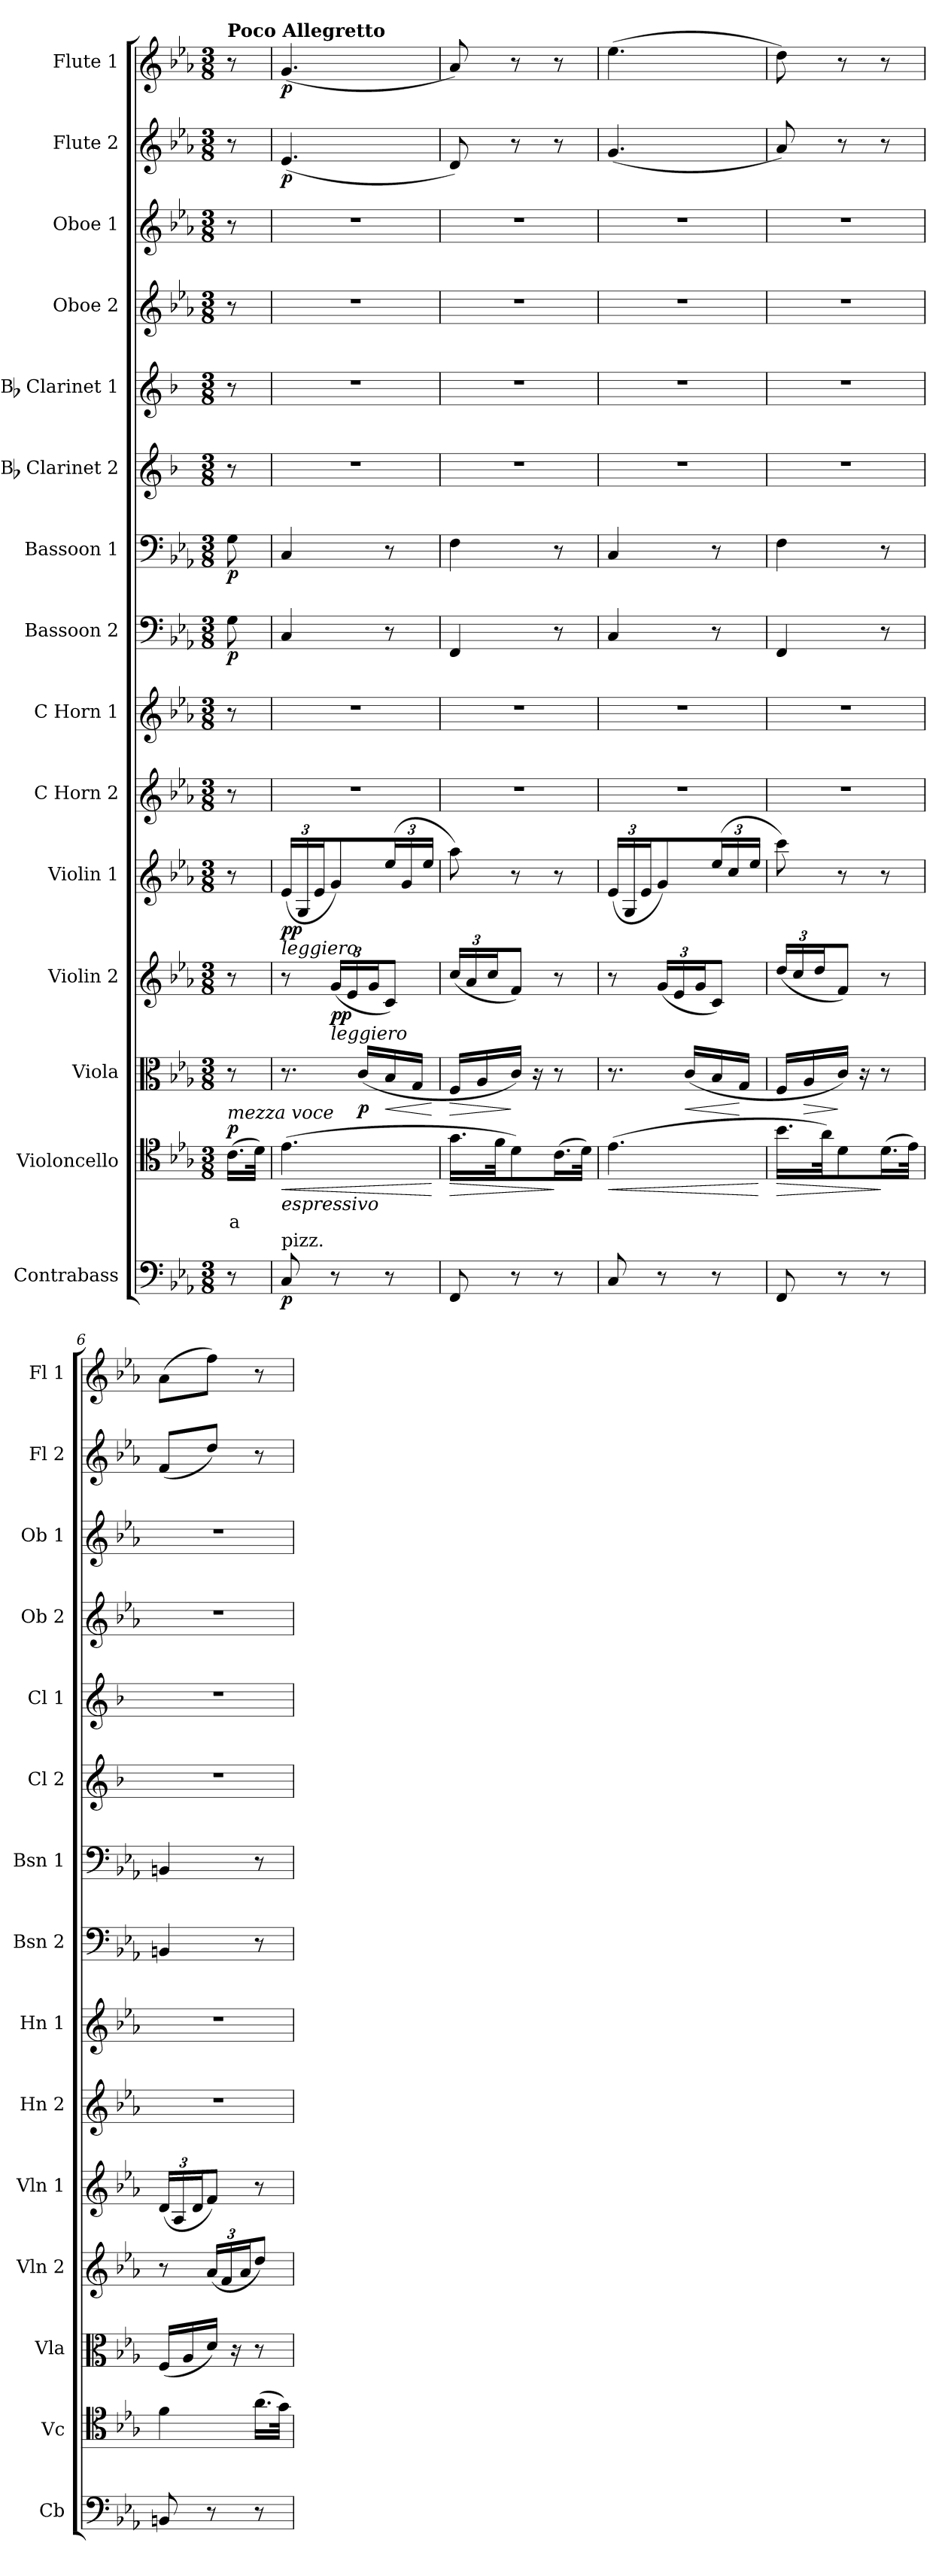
**kern	**dynam	**kern	**text	**dynam	**kern	**dynam	**kern	**dynam	**kern	**dynam	**kern	**kern	**kern	**dynam	**kern	**dynam	**kern	**kern	**kern	**kern	**kern	**dynam	**kern	**dynam
*part15	*part15	*part14	*part14	*part14	*part13	*part13	*part12	*part12	*part11	*part11	*part10	*part9	*part8	*part8	*part7	*part7	*part6	*part5	*part4	*part3	*part2	*part2	*part1	*part1
*staff15	*staff15	*staff14	*staff14	*staff14	*staff13	*staff13	*staff12	*staff12	*staff11	*staff11	*staff10	*staff9	*staff8	*staff8	*staff7	*staff7	*staff6	*staff5	*staff4	*staff3	*staff2	*staff2	*staff1	*staff1
*I"Contrabass	*	*I"Violoncello	*	*	*I"Viola	*	*I"Violin 2	*	*I"Violin 1	*	*I"C Horn 2	*I"C Horn 1	*I"Bassoon 2	*	*I"Bassoon 1	*	*I"Bb Clarinet 2	*I"Bb Clarinet 1	*I"Oboe 2	*I"Oboe 1	*I"Flute 2	*	*I"Flute 1	*
*I'Cb	*	*I'Vc	*	*	*I'Vla	*	*I'Vln 2	*	*I'Vln 1	*	*I'Hn 2	*I'Hn 1	*I'Bsn 2	*	*I'Bsn 1	*	*I'Cl 2	*I'Cl 1	*I'Ob 2	*I'Ob 1	*I'Fl 2	*	*I'Fl 1	*
*clefF4	*	*clefC4	*	*	*clefC3	*	*clefG2	*	*clefG2	*	*clefG2	*clefG2	*clefF4	*	*clefF4	*	*clefG2	*clefG2	*clefG2	*clefG2	*clefG2	*	*clefG2	*
*ITrd7c12	*	*	*	*	*	*	*	*	*	*	*ITrd7c12	*ITrd7c12	*	*	*	*	*ITrd1c2	*ITrd1c2	*	*	*	*	*	*
*k[b-e-a-]	*	*k[b-e-a-]	*	*	*k[b-e-a-]	*	*k[b-e-a-]	*	*k[b-e-a-]	*	*k[b-e-a-]	*k[b-e-a-]	*k[b-e-a-]	*	*k[b-e-a-]	*	*k[b-e-a-]	*k[b-e-a-]	*k[b-e-a-]	*k[b-e-a-]	*k[b-e-a-]	*	*k[b-e-a-]	*
*M3/8	*	*M3/8	*	*	*M3/8	*	*M3/8	*	*M3/8	*	*M3/8	*M3/8	*M3/8	*	*M3/8	*	*M3/8	*M3/8	*M3/8	*M3/8	*M3/8	*	*M3/8	*
=1	=1	=1	=1	=1	=1	=1	=1	=1	=1	=1	=1	=1	=1	=1	=1	=1	=1	=1	=1	=1	=1	=1	=1	=1
!	!	!	!	!	!	!	!	!	!	!	!	!	!	!	!	!	!	!	!	!	!	!	!LO:TX:a:B:t=Poco Allegretto	!
!	!	!LO:TX:a:i:t=mezza voce	!	!	!	!	!	!	!	!	!	!	!	!	!	!	!	!	!	!	!	!	!	!
!	!	!	!LO:LY:b:color=#FF0000	!LO:DY:b	!	!	!	!	!	!	!	!	!	!LO:DY:b	!	!LO:DY:b	!	!	!	!	!	!	!	!
8r	.	(16.c\LL	a	p	8r	.	8r	.	8r	.	8r	8r	8G\	p	8G\	p	8r	8r	8r	8r	8r	.	8r	.
.	.	32d\JJk)	.	.	.	.	.	.	.	.	.	.	.	.	.	.	.	.	.	.	.	.	.	.
=2	=2	=2	=2	=2	=2	=2	=2	=2	=2	=2	=2	=2	=2	=2	=2	=2	=2	=2	=2	=2	=2	=2	=2	=2
!	!	!	!	!LO:HP:b	!	!	!	!	!	!	!	!	!	!	!	!	!	!	!	!	!	!	!	!
*	*	*	*	*	*	*	*	*	*Xbrackettup	*	*	*	*	*	*	*	*	*	*	*	*	*	*	*
!	!	!	!	!	!	!	!	!	!LO:TX:b:i:t=leggiero	!	!	!	!	!	!	!	!	!	!	!	!	!	!	!
!	!	!LO:TX:b:i:t=espressivo	!	!	!	!	!	!	!	!	!	!	!	!	!	!	!	!	!	!	!	!	!	!
!LO:TX:a:t=pizz.	!	!	!	!	!	!	!	!	!	!	!	!	!	!	!	!	!	!	!	!	!	!	!	!
!	!LO:DY:b	!	!	!	!	!	!	!	!	!LO:DY:b	!	!	!	!	!	!	!	!	!	!	!	!LO:DY:b	!	!LO:DY:b
8CC/	p	(4.e-\	.	<	8.r	.	8r	.	(24e-/LL	pp	4.r	4.r	4C/	.	4C/	.	4.r	4.r	4.r	4.r	(4.e-/	p	(4.g/	p
.	.	.	.	.	.	.	.	.	24G/	.	.	.	.	.	.	.	.	.	.	.	.	.	.	.
.	.	.	.	.	.	.	.	.	24e-/J	.	.	.	.	.	.	.	.	.	.	.	.	.	.	.
*	*	*	*	*	*	*	*Xbrackettup	*	*	*	*	*	*	*	*	*	*	*	*	*	*	*	*	*
!	!	!	!	!	!	!	!LO:TX:b:i:t=leggiero	!	!	!	!	!	!	!	!	!	!	!	!	!	!	!	!	!
!	!	!	!	!	!	!	!	!LO:DY:b	!	!	!	!	!	!	!	!	!	!	!	!	!	!	!	!
8r	.	.	.	.	.	.	(24g/LL	pp	8g/)	.	.	.	.	.	.	.	.	.	.	.	.	.	.	.
.	.	.	.	.	.	.	24e-/	.	.	.	.	.	.	.	.	.	.	.	.	.	.	.	.	.
!	!	!	!	!	!	!LO:DY:b	!	!	!	!	!	!	!	!	!	!	!	!	!	!	!	!	!	!
.	.	.	.	.	(16c/LL	p	.	.	.	.	.	.	.	.	.	.	.	.	.	.	.	.	.	.
.	.	.	.	.	.	.	24g/J	.	.	.	.	.	.	.	.	.	.	.	.	.	.	.	.	.
!	!	!	!	!	!	!LO:HP:b	!	!	!	!	!	!	!	!	!	!	!	!	!	!	!	!	!	!
8r	.	.	.	.	16B-/	<	8c/J)	.	(24ee-/L	.	.	.	8r	.	8r	.	.	.	.	.	.	.	.	.
.	.	.	.	.	.	.	.	.	24g/	.	.	.	.	.	.	.	.	.	.	.	.	.	.	.
.	.	.	.	.	16G/JJ	.	.	.	.	.	.	.	.	.	.	.	.	.	.	.	.	.	.	.
.	.	.	.	.	.	.	.	.	24ee-/JJ	.	.	.	.	.	.	.	.	.	.	.	.	.	.	.
.	.	.	.	[	.	[	.	.	.	.	.	.	.	.	.	.	.	.	.	.	.	.	.	.
=3	=3	=3	=3	=3	=3	=3	=3	=3	=3	=3	=3	=3	=3	=3	=3	=3	=3	=3	=3	=3	=3	=3	=3	=3
!	!	!	!	!LO:HP:b	!	!LO:HP:b	!	!	!	!	!	!	!	!	!	!	!	!	!	!	!	!	!	!
8FFF/	.	16.g\LL	.	>	16F/LL	>	(24cc/LL	.	8aa-\)	.	4.r	4.r	4FF/	.	4F\	.	4.r	4.r	4.r	4.r	8d/)	.	8a-/)	.
.	.	.	.	.	.	.	24a-/	.	.	.	.	.	.	.	.	.	.	.	.	.	.	.	.	.
.	.	.	.	.	16A-/	.	.	.	.	.	.	.	.	.	.	.	.	.	.	.	.	.	.	.
.	.	.	.	.	.	.	24cc/J	.	.	.	.	.	.	.	.	.	.	.	.	.	.	.	.	.
.	.	32f\JK	.	.	.	.	.	.	.	.	.	.	.	.	.	.	.	.	.	.	.	.	.	.
8r	.	8d\)	.	.	16c/JJ)	]	8f/J)	.	8r	.	.	.	.	.	.	.	.	.	.	.	8r	.	8r	.
.	.	.	.	.	16r	.	.	.	.	.	.	.	.	.	.	.	.	.	.	.	.	.	.	.
8r	.	(16.c\L	.	]	8r	.	8r	.	8r	.	.	.	8r	.	8r	.	.	.	.	.	8r	.	8r	.
.	.	32d\JJk)	.	.	.	.	.	.	.	.	.	.	.	.	.	.	.	.	.	.	.	.	.	.
=4	=4	=4	=4	=4	=4	=4	=4	=4	=4	=4	=4	=4	=4	=4	=4	=4	=4	=4	=4	=4	=4	=4	=4	=4
!	!	!	!	!LO:HP:b	!	!	!	!	!	!	!	!	!	!	!	!	!	!	!	!	!	!	!	!
8CC/	.	(4.e-\	.	<	8.r	.	8r	.	(24e-/LL	.	4.r	4.r	4C/	.	4C/	.	4.r	4.r	4.r	4.r	(4.g/	.	(4.ee-\	.
.	.	.	.	.	.	.	.	.	24G/	.	.	.	.	.	.	.	.	.	.	.	.	.	.	.
.	.	.	.	.	.	.	.	.	24e-/J	.	.	.	.	.	.	.	.	.	.	.	.	.	.	.
8r	.	.	.	.	.	.	(24g/LL	.	8g/)	.	.	.	.	.	.	.	.	.	.	.	.	.	.	.
.	.	.	.	.	.	.	24e-/	.	.	.	.	.	.	.	.	.	.	.	.	.	.	.	.	.
!	!	!	!	!	!	!LO:HP:b	!	!	!	!	!	!	!	!	!	!	!	!	!	!	!	!	!	!
.	.	.	.	.	(16c/LL	<	.	.	.	.	.	.	.	.	.	.	.	.	.	.	.	.	.	.
.	.	.	.	.	.	.	24g/J	.	.	.	.	.	.	.	.	.	.	.	.	.	.	.	.	.
8r	.	.	.	.	16B-/	.	8c/J)	.	(24ee-/L	.	.	.	8r	.	8r	.	.	.	.	.	.	.	.	.
.	.	.	.	.	.	.	.	.	24cc/	.	.	.	.	.	.	.	.	.	.	.	.	.	.	.
.	.	.	.	.	16G/JJ	[	.	.	.	.	.	.	.	.	.	.	.	.	.	.	.	.	.	.
.	.	.	.	.	.	.	.	.	24ee-/JJ	.	.	.	.	.	.	.	.	.	.	.	.	.	.	.
.	.	.	.	[	.	.	.	.	.	.	.	.	.	.	.	.	.	.	.	.	.	.	.	.
=5	=5	=5	=5	=5	=5	=5	=5	=5	=5	=5	=5	=5	=5	=5	=5	=5	=5	=5	=5	=5	=5	=5	=5	=5
!	!	!	!	!LO:HP:b	!	!	!	!	!	!	!	!	!	!	!	!	!	!	!	!	!	!	!	!
8FFF/	.	16.b-\LL	.	>	16F/LL	.	(24dd/LL	.	8ccc\)	.	4.r	4.r	4FF/	.	4F\	.	4.r	4.r	4.r	4.r	8a-/)	.	8dd\)	.
.	.	.	.	.	.	.	24cc/	.	.	.	.	.	.	.	.	.	.	.	.	.	.	.	.	.
!	!	!	!	!	!	!LO:HP:b	!	!	!	!	!	!	!	!	!	!	!	!	!	!	!	!	!	!
.	.	.	.	.	16A-/	>	.	.	.	.	.	.	.	.	.	.	.	.	.	.	.	.	.	.
.	.	.	.	.	.	.	24dd/J	.	.	.	.	.	.	.	.	.	.	.	.	.	.	.	.	.
.	.	32a-\JK)	.	.	.	.	.	.	.	.	.	.	.	.	.	.	.	.	.	.	.	.	.	.
8r	.	8d\	.	.	16c/JJ)	]	8f/J)	.	8r	.	.	.	.	.	.	.	.	.	.	.	8r	.	8r	.
.	.	.	.	.	16r	.	.	.	.	.	.	.	.	.	.	.	.	.	.	.	.	.	.	.
8r	.	(16.d\L	.	]	8r	.	8r	.	8r	.	.	.	8r	.	8r	.	.	.	.	.	8r	.	8r	.
.	.	32e-\JJk)	.	.	.	.	.	.	.	.	.	.	.	.	.	.	.	.	.	.	.	.	.	.
=6	=6	=6	=6	=6	=6	=6	=6	=6	=6	=6	=6	=6	=6	=6	=6	=6	=6	=6	=6	=6	=6	=6	=6	=6
8BBBn/	.	4f\	.	.	(16F/LL	.	8r	.	(24d/LL	.	4.r	4.r	4BBn/	.	4BBn/	.	4.r	4.r	4.r	4.r	(8f/L	.	(8a-\L	.
.	.	.	.	.	.	.	.	.	24A-/	.	.	.	.	.	.	.	.	.	.	.	.	.	.	.
.	.	.	.	.	16A-/	.	.	.	.	.	.	.	.	.	.	.	.	.	.	.	.	.	.	.
.	.	.	.	.	.	.	.	.	24d/J	.	.	.	.	.	.	.	.	.	.	.	.	.	.	.
8r	.	.	.	.	16d/JJ)	.	(24a-/LL	.	8f/J)	.	.	.	.	.	.	.	.	.	.	.	8dd/J)	.	8ff\J)	.
.	.	.	.	.	.	.	24f/	.	.	.	.	.	.	.	.	.	.	.	.	.	.	.	.	.
.	.	.	.	.	16r	.	.	.	.	.	.	.	.	.	.	.	.	.	.	.	.	.	.	.
.	.	.	.	.	.	.	24a-/J	.	.	.	.	.	.	.	.	.	.	.	.	.	.	.	.	.
8r	.	(16.a-\LL	.	.	8r	.	8dd/J)	.	8r	.	.	.	8r	.	8r	.	.	.	.	.	8r	.	8r	.
.	.	32g\JJk)	.	.	.	.	.	.	.	.	.	.	.	.	.	.	.	.	.	.	.	.	.	.
=	=	=	=	=	=	=	=	=	=	=	=	=	=	=	=	=	=	=	=	=	=	=	=	=
*-	*-	*-	*-	*-	*-	*-	*-	*-	*-	*-	*-	*-	*-	*-	*-	*-	*-	*-	*-	*-	*-	*-	*-	*-
